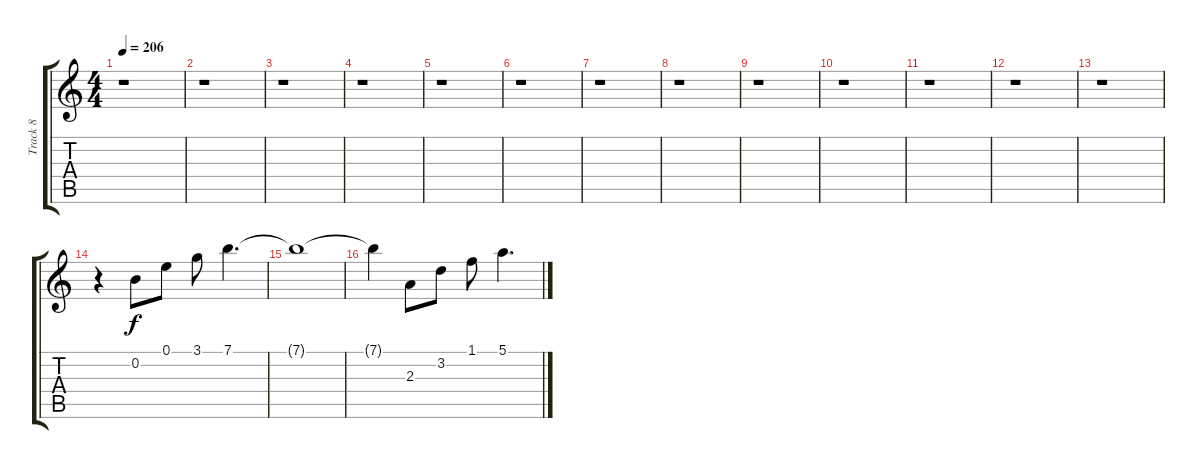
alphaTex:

\track ("Track 8" "Track 8") {instrument electricguitarclean}
\staff {score tabs}
\tuning (E4 B3 G3 D3 A2 E2) {hide}
\ts (4 4)
\tempo 206
\clef g2
\ks c
r.1{dy f} |
r.1 |
r.1 |
r.1 |
r.1 |
r.1 |
r.1 |
r.1 |
r.1 |
r.1 |
r.1 |
r.1 |
r.1 |
r.4 0.2.8 0.1.8 3.1.8 7.1.4{d} |
7.1{t}.1 |
7.1{t}.4 2.3.8 3.2.8 1.1.8 5.1.4{d}
